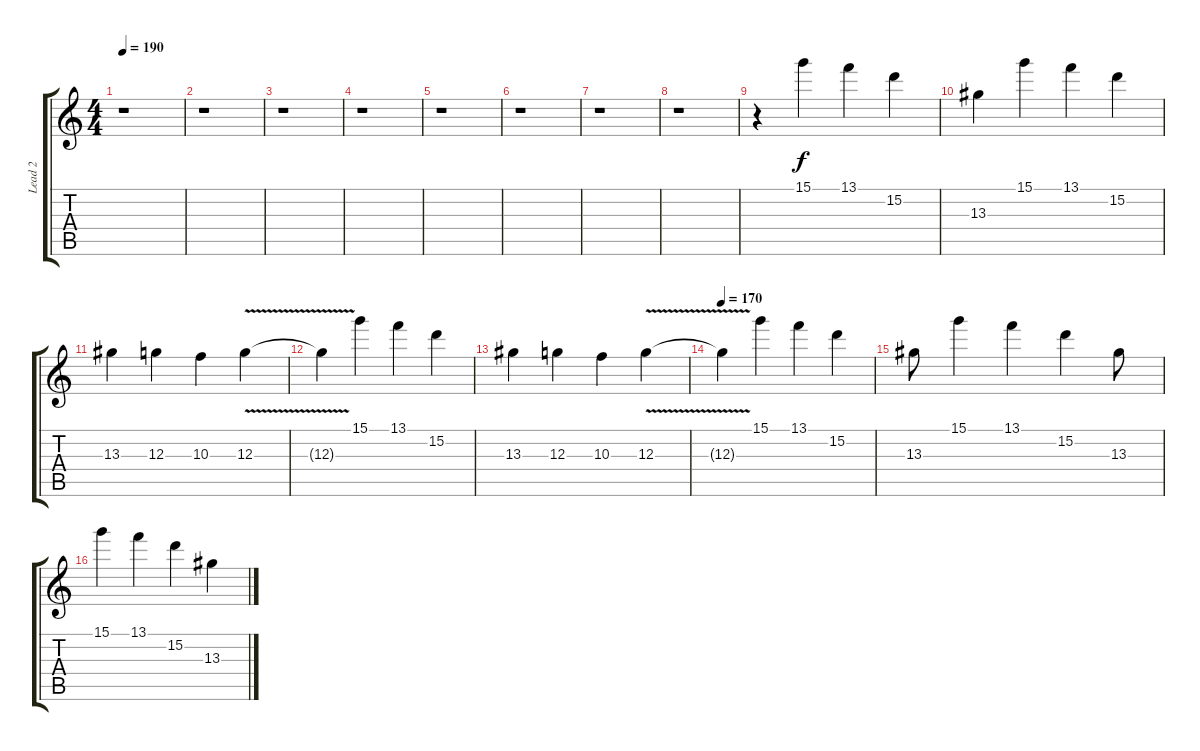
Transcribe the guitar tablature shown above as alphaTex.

\track ("Lead 2" "Lead 2") {instrument distortionguitar}
\staff {score tabs}
\tuning (E4 B3 G3 D3 A2 E2) {hide}
\ts (4 4)
\tempo 190
\clef g2
\ks c
r.1{dy f} |
r.1 |
r.1 |
r.1 |
r.1 |
r.1 |
r.1 |
r.1 |
r.4 15.1.4 13.1.4 15.2.4 |
13.3.4 15.1.4 13.1.4 15.2.4 |
13.3.4 12.3.4 10.3.4 12.3{v}.4 |
12.3{t}.4 15.1.4 13.1.4 15.2.4 |
13.3.4 12.3.4 10.3.4 12.3{v}.4 |
\tempo 170
12.3{t}.4 15.1.4 13.1.4 15.2.4 |
13.3.8 15.1.4 13.1.4 15.2.4 13.3.8 |
15.1.4 13.1.4 15.2.4 13.3.4
